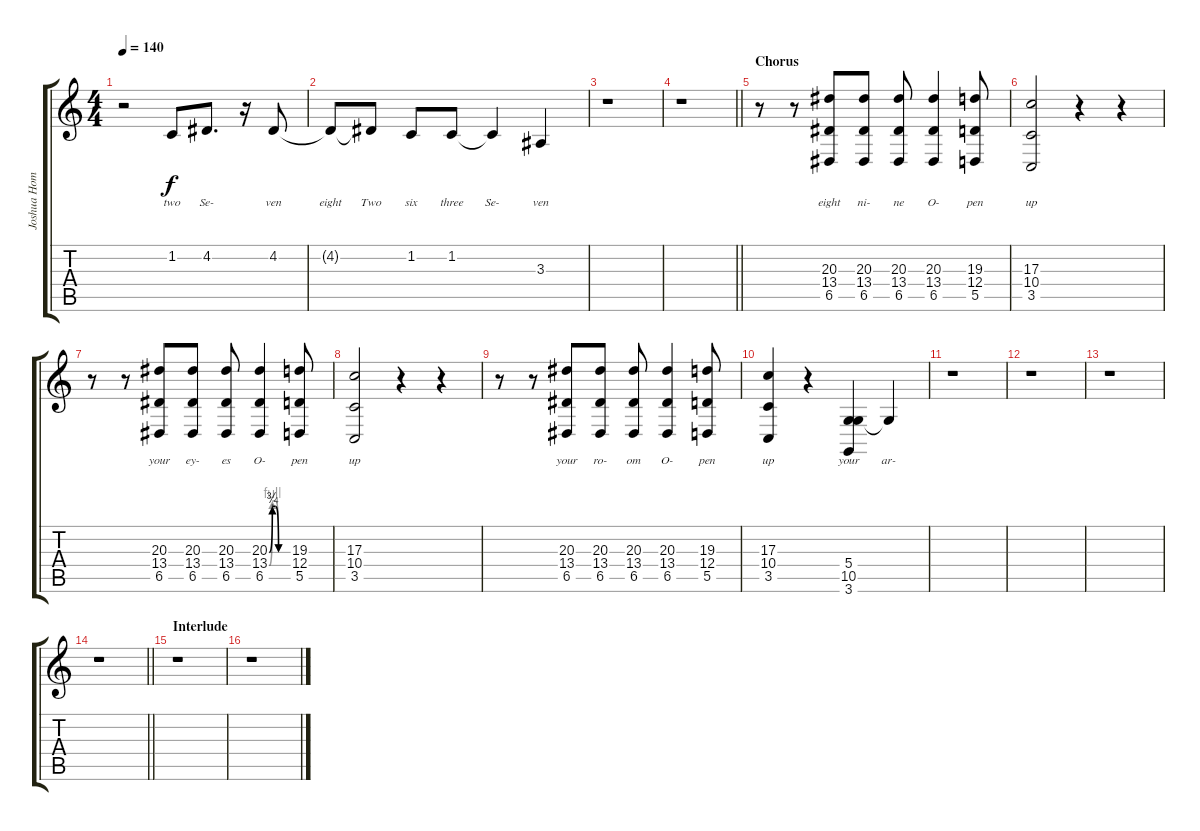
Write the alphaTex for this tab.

\track ("Joshua Homme - Vocals" "Joshua Hom") {instrument altosax}
\staff {score tabs}
\tuning (E4 B3 G3 D3 A2 E2) {hide}
\ts (4 4)
\tempo 140
\clef g2
\ks c
r.2{dy f} 1.2.8{lyrics (0 "two") lyrics (1 "") lyrics (2 "") lyrics (3 "") lyrics (4 "")} 4.2.8{d lyrics (0 "Se-") lyrics (1 "") lyrics (2 "") lyrics (3 "") lyrics (4 "")} r.16 4.2.8{lyrics (0 "ven") lyrics (1 "") lyrics (2 "") lyrics (3 "") lyrics (4 "")} |
4.2{t}.8{lyrics (0 "eight") lyrics (1 "") lyrics (2 "") lyrics (3 "") lyrics (4 "")} 4.2{t}.8{lyrics (0 "Two") lyrics (1 "") lyrics (2 "") lyrics (3 "") lyrics (4 "")} 1.2.8{lyrics (0 "six") lyrics (1 "") lyrics (2 "") lyrics (3 "") lyrics (4 "")} 1.2.8{lyrics (0 "three") lyrics (1 "") lyrics (2 "") lyrics (3 "") lyrics (4 "")} 1.2{t}.4{lyrics (0 "Se-") lyrics (1 "") lyrics (2 "") lyrics (3 "") lyrics (4 "")} 3.3.4{lyrics (0 "ven") lyrics (1 "") lyrics (2 "") lyrics (3 "") lyrics (4 "")} |
r.1 |
\barLineRight lightlight
r.1 |
\section ("" "Chorus")
r.8 r.8 (20.3 13.4 6.5).8{lyrics (0 "eight") lyrics (1 "") lyrics (2 "") lyrics (3 "") lyrics (4 "")} (20.3 13.4 6.5).8{lyrics (0 "ni-") lyrics (1 "") lyrics (2 "") lyrics (3 "") lyrics (4 "")} (20.3 13.4 6.5).8{lyrics (0 "ne") lyrics (1 "") lyrics (2 "") lyrics (3 "") lyrics (4 "")} (20.3 13.4 6.5).4{lyrics (0 "O-") lyrics (1 "") lyrics (2 "") lyrics (3 "") lyrics (4 "")} (19.3 12.4 5.5).8{lyrics (0 "pen") lyrics (1 "") lyrics (2 "") lyrics (3 "") lyrics (4 "")} |
(17.3 10.4 3.5).2{lyrics (0 "up") lyrics (1 "") lyrics (2 "") lyrics (3 "") lyrics (4 "")} r.4 r.4 |
r.8 r.8 (20.3 13.4 6.5).8{lyrics (0 "your") lyrics (1 "") lyrics (2 "") lyrics (3 "") lyrics (4 "")} (20.3 13.4 6.5).8{lyrics (0 "ey-") lyrics (1 "") lyrics (2 "") lyrics (3 "") lyrics (4 "")} (20.3 13.4 6.5).8{lyrics (0 "es") lyrics (1 "") lyrics (2 "") lyrics (3 "") lyrics (4 "")} (20.3{be (custom 0 0 10 3 20 3 30 0 60 0)} 13.4{be (custom 0 0 10 4 20 4 30 0 60 0)} 6.5).4{lyrics (0 "O-") lyrics (1 "") lyrics (2 "") lyrics (3 "") lyrics (4 "")} (19.3 12.4 5.5).8{lyrics (0 "pen") lyrics (1 "") lyrics (2 "") lyrics (3 "") lyrics (4 "")} |
(17.3 10.4 3.5).2{lyrics (0 "up") lyrics (1 "") lyrics (2 "") lyrics (3 "") lyrics (4 "")} r.4 r.4 |
r.8 r.8 (20.3 13.4 6.5).8{lyrics (0 "your") lyrics (1 "") lyrics (2 "") lyrics (3 "") lyrics (4 "")} (20.3 13.4 6.5).8{lyrics (0 "ro-") lyrics (1 "") lyrics (2 "") lyrics (3 "") lyrics (4 "")} (20.3 13.4 6.5).8{lyrics (0 "om") lyrics (1 "") lyrics (2 "") lyrics (3 "") lyrics (4 "")} (20.3 13.4 6.5).4{lyrics (0 "O-") lyrics (1 "") lyrics (2 "") lyrics (3 "") lyrics (4 "")} (19.3 12.4 5.5).8{lyrics (0 "pen") lyrics (1 "") lyrics (2 "") lyrics (3 "") lyrics (4 "")} |
(17.3 10.4 3.5).4{lyrics (0 "up") lyrics (1 "") lyrics (2 "") lyrics (3 "") lyrics (4 "")} r.4 (5.4 10.5 3.6).4{lyrics (0 "your") lyrics (1 "") lyrics (2 "") lyrics (3 "") lyrics (4 "")} 10.5{t}.4{lyrics (0 "ar-") lyrics (1 "") lyrics (2 "") lyrics (3 "") lyrics (4 "")} |
r.1 |
r.1 |
r.1 |
\barLineRight lightlight
r.1 |
\section ("" "Interlude")
r.1 |
r.1
